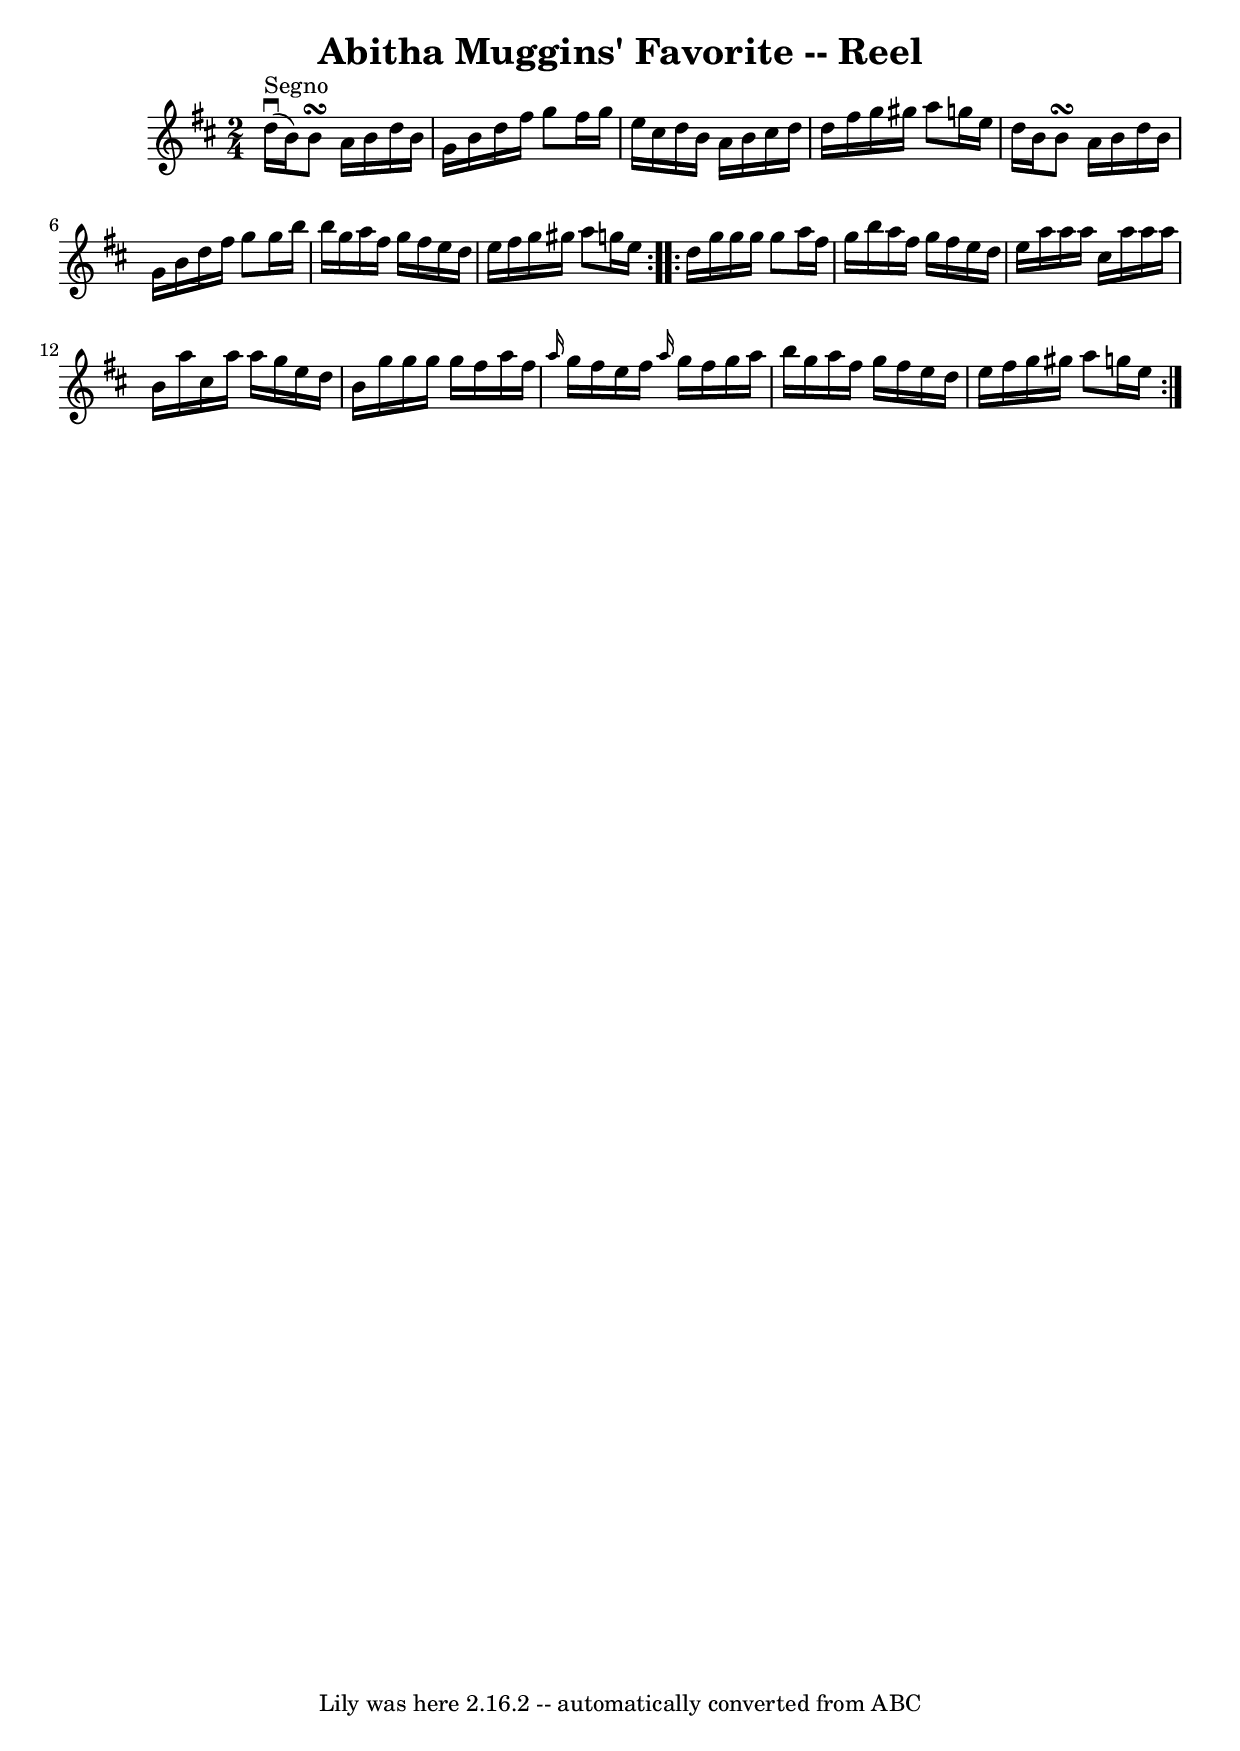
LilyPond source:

\version "2.16.2"
\include "Mammoth.ily"
\header {
  %% book = "Ryan's Mammoth Collection"
 crossRefNumber = "1"
 footnotes = ""
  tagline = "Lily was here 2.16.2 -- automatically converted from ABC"
  title = "Abitha Muggins' Favorite -- Reel"

}
voicedefault =  {



  \repeat volta 2 {

    \time 2/4 
    \key g \lydian
 d''16^"Segno"^\downbow(b'16) b'8\turn a'16 b'16 d''16 b'16   |
 g'16 b'16 d''16 fs''16 g''8 fs''16 g''16   |
 e''16 cs''16 d''16 b'16 a'16 b'16 cs''16 d''16   |
 d''16 fs''16 g''16 gs''16 a''8 g''!16 e''16   |
 d''16 b'16 b'8\turn a'16 b'16 d''16 b'16   |
 g'16 b'16 d''16 fs''16 g''8 g''16 b''16   |
 b''16 g''16 a''16 fs''16 g''16 fs''16 e''16 d''16   |
 e''16 fs''16 g''16 gs''16 a''8    
 g''!16 e''16  
  } 
  \repeat volta 2 {
 d''16 g''16 g''16 g''16 g''8 a''16 fs''16   |
 g''16 b''16 a''16 fs''16 g''16 fs''16 e''16 d''16   |
 e''16 a''16 a''16 a''16 cs''16 a''16 a''16 a''16   |
 b'16 a''16 cs''16 a''16 a''16 g''16 e''16 d''16   |
 b'16 g''16 g''16 g''16 g''16 fs''16 a''16 fs''16   |
    \grace { a''16  
	   }  
 g''16 fs''16 e''16 fs''16  \grace { a''16  
					} g''16 fs''16 g''16 a''16   |
 b''16 g''16 a''16 fs''16 g''16 fs''16 e''16 d''16   |
 e''16 fs''16 g''16 gs''16    
 a''8 g''!16 e''16    
  }

}

\score{
  <<

    \context Staff="default"
    {
      \voicedefault 
      
    }

  >>
  \layout {
    
  }
  \midi {
  }

}
